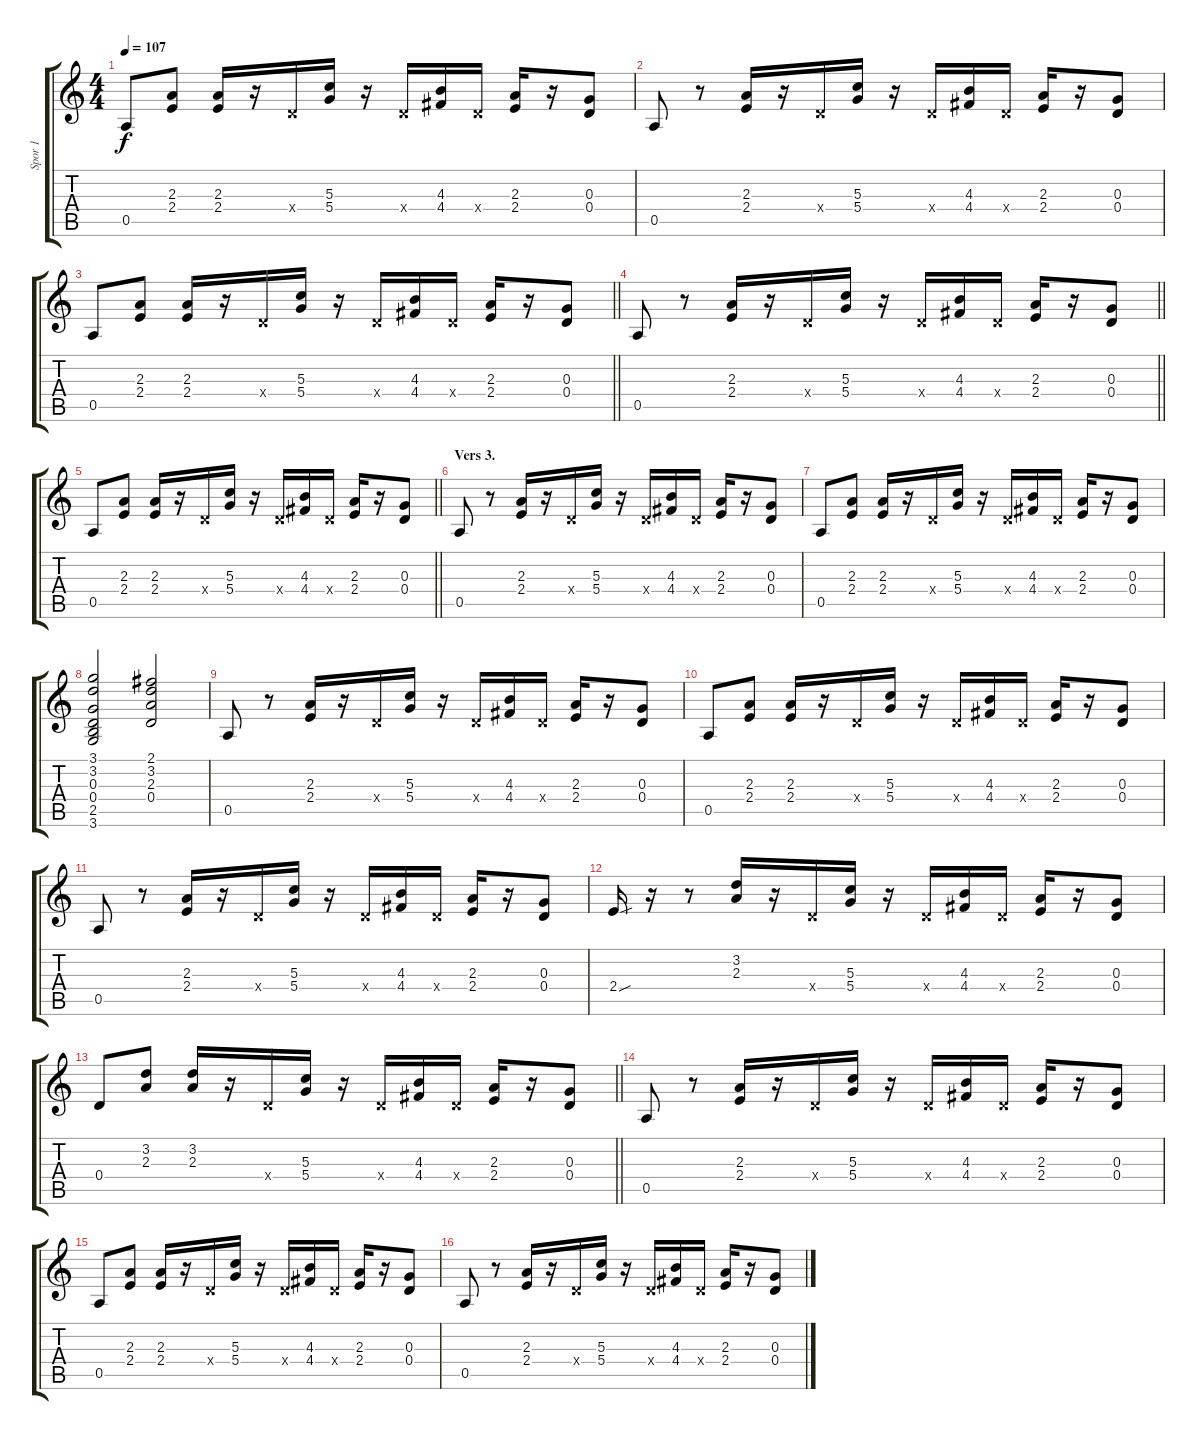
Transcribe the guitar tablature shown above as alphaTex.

\track ("Spor 1" "Spor 1") {instrument acousticguitarsteel}
\staff {score tabs}
\tuning (E4 B3 G3 D3 A2 E2) {hide}
\ts (4 4)
\tempo 107
\clef g2
\ks c
0.5.8{dy f} (2.3 2.4).8 (2.3 2.4).16 r.16 0.4{x}.16 (5.3 5.4).16 r.16 0.4{x}.16 (4.3 4.4).16 0.4{x}.16 (2.3 2.4).16 r.16 (0.3 0.4).8 |
0.5.8 r.8 (2.3 2.4).16 r.16 0.4{x}.16 (5.3 5.4).16 r.16 0.4{x}.16 (4.3 4.4).16 0.4{x}.16 (2.3 2.4).16 r.16 (0.3 0.4).8 |
\barLineRight lightlight
0.5.8 (2.3 2.4).8 (2.3 2.4).16 r.16 0.4{x}.16 (5.3 5.4).16 r.16 0.4{x}.16 (4.3 4.4).16 0.4{x}.16 (2.3 2.4).16 r.16 (0.3 0.4).8 |
\barLineRight lightlight
0.5.8 r.8 (2.3 2.4).16 r.16 0.4{x}.16 (5.3 5.4).16 r.16 0.4{x}.16 (4.3 4.4).16 0.4{x}.16 (2.3 2.4).16 r.16 (0.3 0.4).8 |
\barLineRight lightlight
0.5.8 (2.3 2.4).8 (2.3 2.4).16 r.16 0.4{x}.16 (5.3 5.4).16 r.16 0.4{x}.16 (4.3 4.4).16 0.4{x}.16 (2.3 2.4).16 r.16 (0.3 0.4).8 |
\section ("" "Vers 3.")
0.5.8 r.8 (2.3 2.4).16 r.16 0.4{x}.16 (5.3 5.4).16 r.16 0.4{x}.16 (4.3 4.4).16 0.4{x}.16 (2.3 2.4).16 r.16 (0.3 0.4).8 |
0.5.8 (2.3 2.4).8 (2.3 2.4).16 r.16 0.4{x}.16 (5.3 5.4).16 r.16 0.4{x}.16 (4.3 4.4).16 0.4{x}.16 (2.3 2.4).16 r.16 (0.3 0.4).8 |
(3.1 3.2 0.3 0.4 2.5 3.6).2 (2.1 3.2 2.3 0.4).2 |
0.5.8 r.8 (2.3 2.4).16 r.16 0.4{x}.16 (5.3 5.4).16 r.16 0.4{x}.16 (4.3 4.4).16 0.4{x}.16 (2.3 2.4).16 r.16 (0.3 0.4).8 |
0.5.8 (2.3 2.4).8 (2.3 2.4).16 r.16 0.4{x}.16 (5.3 5.4).16 r.16 0.4{x}.16 (4.3 4.4).16 0.4{x}.16 (2.3 2.4).16 r.16 (0.3 0.4).8 |
0.5.8 r.8 (2.3 2.4).16 r.16 0.4{x}.16 (5.3 5.4).16 r.16 0.4{x}.16 (4.3 4.4).16 0.4{x}.16 (2.3 2.4).16 r.16 (0.3 0.4).8 |
2.4{sou}.16 r.16 r.8 (3.2 2.3).16 r.16 0.4{x}.16 (5.3 5.4).16 r.16 0.4{x}.16 (4.3 4.4).16 0.4{x}.16 (2.3 2.4).16 r.16 (0.3 0.4).8 |
\barLineRight lightlight
0.4.8 (3.2 2.3).8 (3.2 2.3).16 r.16 0.4{x}.16 (5.3 5.4).16 r.16 0.4{x}.16 (4.3 4.4).16 0.4{x}.16 (2.3 2.4).16 r.16 (0.3 0.4).8 |
0.5.8 r.8 (2.3 2.4).16 r.16 0.4{x}.16 (5.3 5.4).16 r.16 0.4{x}.16 (4.3 4.4).16 0.4{x}.16 (2.3 2.4).16 r.16 (0.3 0.4).8 |
0.5.8 (2.3 2.4).8 (2.3 2.4).16 r.16 0.4{x}.16 (5.3 5.4).16 r.16 0.4{x}.16 (4.3 4.4).16 0.4{x}.16 (2.3 2.4).16 r.16 (0.3 0.4).8 |
0.5.8 r.8 (2.3 2.4).16 r.16 0.4{x}.16 (5.3 5.4).16 r.16 0.4{x}.16 (4.3 4.4).16 0.4{x}.16 (2.3 2.4).16 r.16 (0.3 0.4).8
